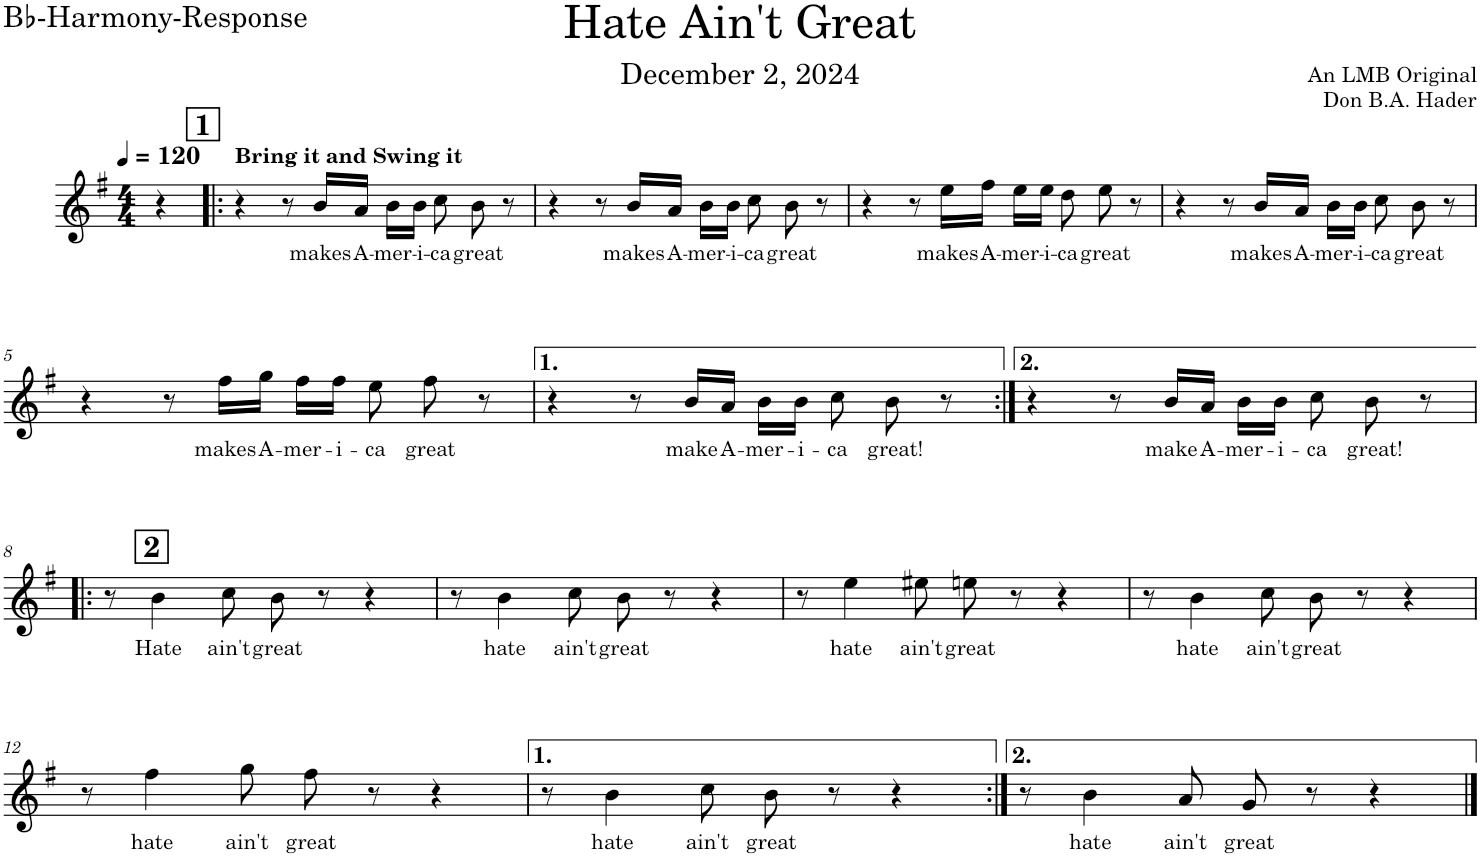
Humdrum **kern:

**kern	**text
*part1	*part1
*staff1	*staff1
*I"Bb-2 - Response	*
*I'Bb-2 (R)	*
*clefG2	*
*Trd1c2	*
*k[f#]	*
*M4/4	*
=	=
4r	.
=1!|:	=1!|:
4r	.
8r	.
!	!LO:LY:b
16b/LL	makes
!	!LO:LY:b
16a/JJ	A-
!	!LO:LY:b
16b\LL	-mer-
!	!LO:LY:b
16b\JJ	-i-
!	!LO:LY:b
8cc\	-ca
!	!LO:LY:b
8b\	great
8r	.
=2	=2
4r	.
8r	.
!	!LO:LY:b
16b/LL	makes
!	!LO:LY:b
16a/JJ	A-
!	!LO:LY:b
16b\LL	-mer-
!	!LO:LY:b
16b\JJ	-i-
!	!LO:LY:b
8cc\	-ca
!	!LO:LY:b
8b\	great
8r	.
=3	=3
4r	.
8r	.
!	!LO:LY:b
16ee\LL	makes
!	!LO:LY:b
16ff#\JJ	A-
!	!LO:LY:b
16ee\LL	-mer-
!	!LO:LY:b
16ee\JJ	-i-
!	!LO:LY:b
8dd\	-ca
!	!LO:LY:b
8ee\	great
8r	.
=4	=4
4r	.
8r	.
!	!LO:LY:b
16b/LL	makes
!	!LO:LY:b
16a/JJ	A-
!	!LO:LY:b
16b\LL	-mer-
!	!LO:LY:b
16b\JJ	-i-
!	!LO:LY:b
8cc\	-ca
!	!LO:LY:b
8b\	great
8r	.
!!LO:LB:g=z
=5	=5
4r	.
8r	.
!	!LO:LY:b
16ff#\LL	makes
!	!LO:LY:b
16gg\JJ	A-
!	!LO:LY:b
16ff#\LL	-mer-
!	!LO:LY:b
16ff#\JJ	-i-
!	!LO:LY:b
8ee\	-ca
!	!LO:LY:b
8ff#\	great
8r	.
=6	=6
4r	.
8r	.
!	!LO:LY:b
16b/LL	make
!	!LO:LY:b
16a/JJ	A-
!	!LO:LY:b
16b\LL	-mer-
!	!LO:LY:b
16b\JJ	-i-
!	!LO:LY:b
8cc\	-ca
!	!LO:LY:b
8b\	great!
8r	.
=7:|!	=7:|!
4r	.
8r	.
!	!LO:LY:b
16b/LL	make
!	!LO:LY:b
16a/JJ	A-
!	!LO:LY:b
16b\LL	-mer-
!	!LO:LY:b
16b\JJ	-i-
!	!LO:LY:b
8cc\	-ca
!	!LO:LY:b
8b\	great!
8r	.
!!LO:LB:g=z
=8!|:	=8!|:
8r	.
!	!LO:LY:b
4b\	Hate
!	!LO:LY:b
8cc\	ain't
!	!LO:LY:b
8b\	great
8r	.
4r	.
=9	=9
8r	.
!	!LO:LY:b
4b\	hate
!	!LO:LY:b
8cc\	ain't
!	!LO:LY:b
8b\	great
8r	.
4r	.
=10	=10
8r	.
!	!LO:LY:b
4ee\	hate
!	!LO:LY:b
8ee#X\	ain't
!	!LO:LY:b
8een\	great
8r	.
4r	.
=11	=11
8r	.
!	!LO:LY:b
4b\	hate
!	!LO:LY:b
8cc\	ain't
!	!LO:LY:b
8b\	great
8r	.
4r	.
!!LO:LB:g=z
=12	=12
8r	.
!	!LO:LY:b
4ff#\	hate
!	!LO:LY:b
8gg\	ain't
!	!LO:LY:b
8ff#\	great
8r	.
4r	.
=13	=13
8r	.
!	!LO:LY:b
4b\	hate
!	!LO:LY:b
8cc\	ain't
!	!LO:LY:b
8b\	great
8r	.
4r	.
=14:|!	=14:|!
8r	.
!	!LO:LY:b
4b\	hate
!	!LO:LY:b
8a/	ain't
!	!LO:LY:b
8g/	great
8r	.
4r	.
==	==
*-	*-
